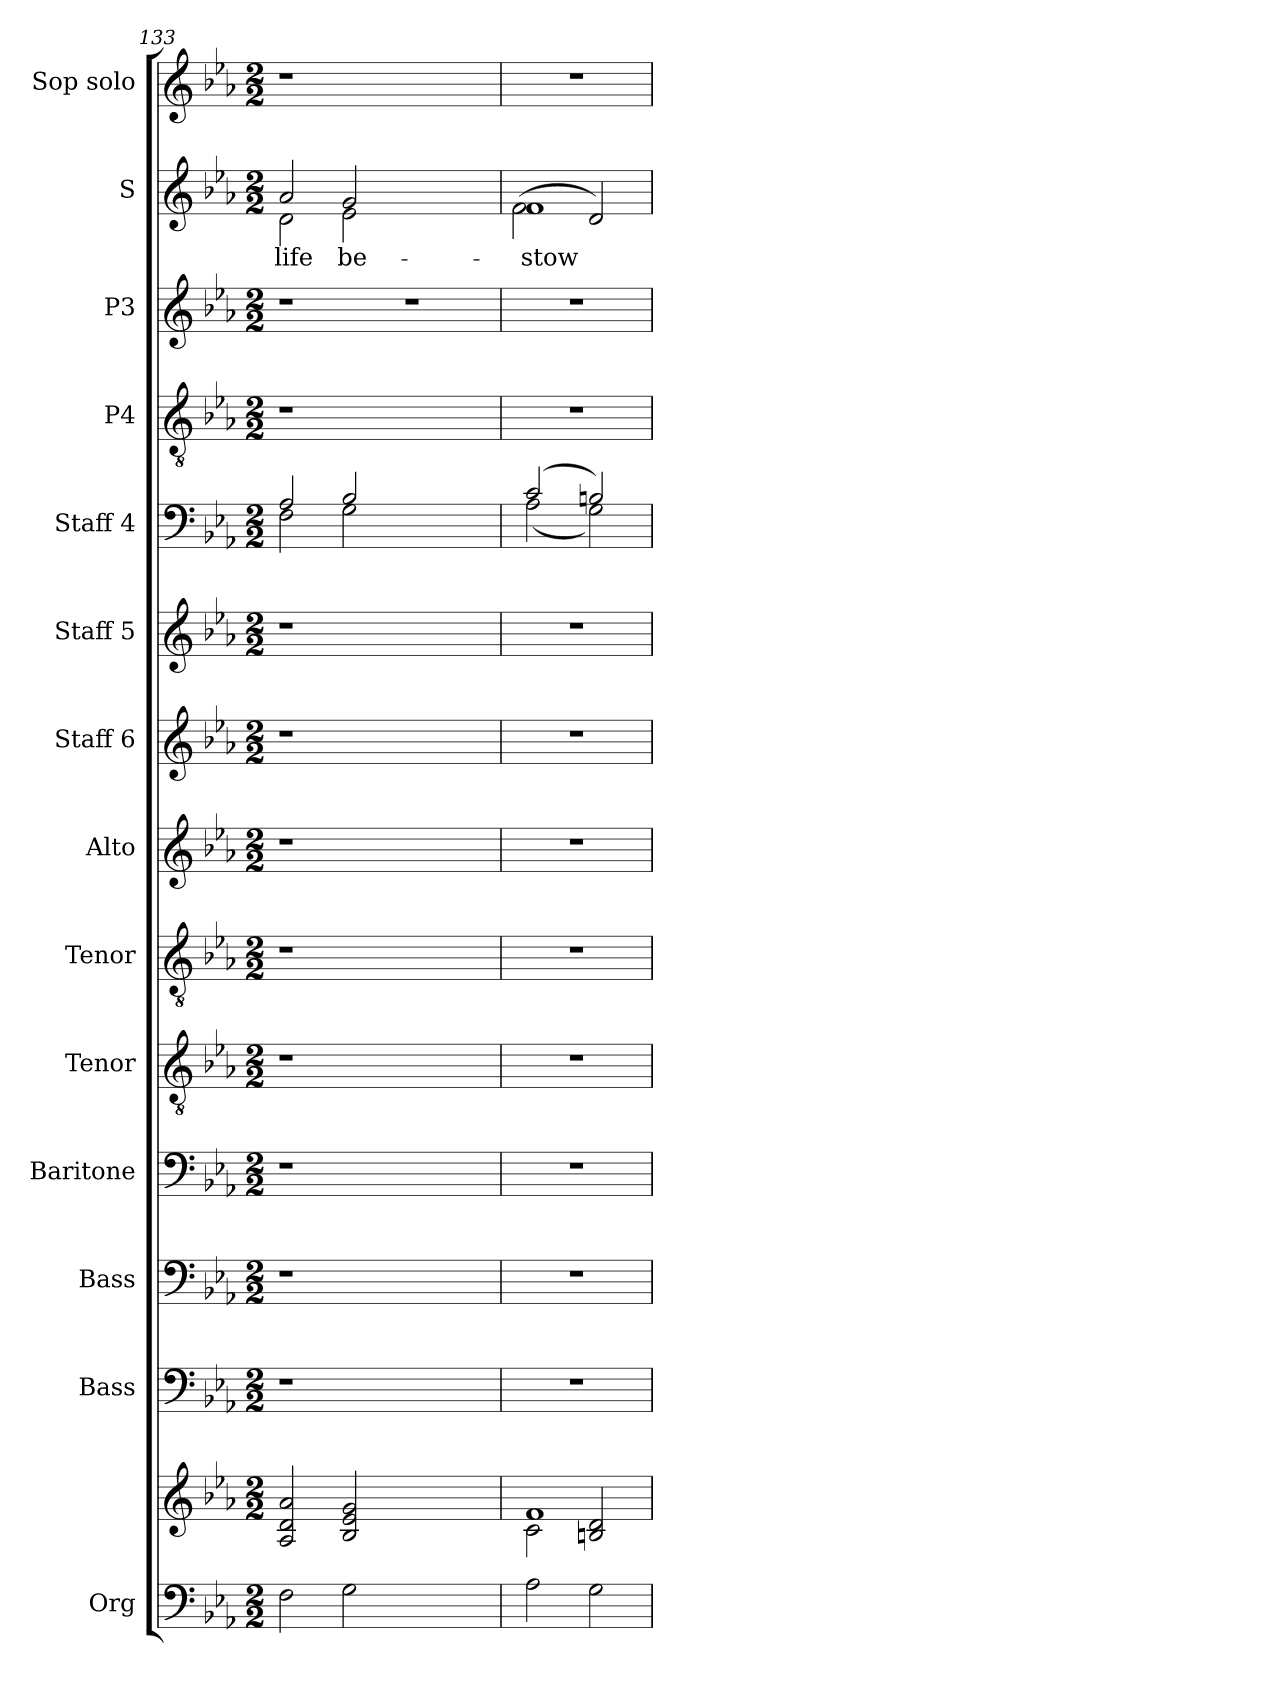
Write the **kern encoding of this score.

**kern	**kern	**kern	**kern	**kern	**kern	**kern	**kern	**kern	**kern	**kern	**kern	**kern	**kern	**text	**kern
*part14	*part14	*part13	*part12	*part11	*part10	*part9	*part8	*part7	*part6	*part5	*part4	*part3	*part2	*part2	*part1
*staff15	*staff14	*staff13	*staff12	*staff11	*staff10	*staff9	*staff8	*staff7	*staff6	*staff5	*staff4	*staff3	*staff2	*staff2	*staff1
*I"Org	*	*I"Bass	*I"Bass	*I"Baritone	*I"Tenor	*I"Tenor	*I"Alto	*I"Staff 6	*I"Staff 5	*I"Staff 4	*I"P4	*I"P3	*I"S	*	*I"Sop solo
*I'Org.	*	*I'B.	*I'B.	*I'Bar.	*I'T.	*I'T.	*I'A.	*I'Sta. 6	*I'Sta. 5	*I'Sta. 4	*	*	*	*	*I'S.
*clefF4	*clefG2	*clefF4	*clefF4	*clefF4	*clefGv2	*clefGv2	*clefG2	*clefG2	*clefG2	*clefF4	*clefGv2	*clefG2	*clefG2	*	*clefG2
*	*	*	*	*	*ITrd7c12	*ITrd7c12	*	*	*	*	*	*	*	*	*
*k[b-e-a-]	*k[b-e-a-]	*k[b-e-a-]	*k[b-e-a-]	*k[b-e-a-]	*k[b-e-a-]	*k[b-e-a-]	*k[b-e-a-]	*k[b-e-a-]	*k[b-e-a-]	*k[b-e-a-]	*k[b-e-a-]	*k[b-e-a-]	*k[b-e-a-]	*	*k[b-e-a-]
*E-:	*E-:	*E-:	*E-:	*E-:	*E-:	*E-:	*E-:	*E-:	*E-:	*E-:	*E-:	*E-:	*E-:	*	*E-:
*M2/2	*M2/2	*M2/2	*M2/2	*M2/2	*M2/2	*M2/2	*M2/2	*M2/2	*M2/2	*M2/2	*M2/2	*M2/2	*M2/2	*	*M2/2
=133	=133	=133	=133	=133	=133	=133	=133	=133	=133	=133	=133	=133	=133	=133	=133
*	*	*	*	*	*	*	*	*	*	*^	*	*	*^	*	*
!	!	!	!	!	!	!	!	!	!	!	!	!	!	!	!	!LO:LY:b:color=#000000	!
2Fi\	2A-i/ 2di 2a-i	1r	1r	1r	1r	1r	1r	1r	1r	2A-i/	2Fi\	1r	1r	2a-i/	2di\	life	1r
!	!	!	!	!	!	!	!	!	!	!	!	!	!	!	!	!LO:LY:b:color=#000000	!
2Gi\	2B-i/ 2e-i 2gi	.	.	.	.	.	.	.	.	2B-i/	2Gi\	.	.	2gi/	2e-i\	be-	.
1ryy	1ryy	1ryy	1ryy	1ryy	1ryy	1ryy	1ryy	1ryy	1ryy	1ryy	1ryy	1ryy	1r	1ryy	1ryy	.	1ryy
=134	=134	=134	=134	=134	=134	=134	=134	=134	=134	=134	=134	=134	=134	=134	=134	=134	=134
*	*^	*	*	*	*	*	*	*	*	*	*	*	*	*	*	*	*
!	!	!	!	!	!	!	!	!	!	!	!	!	!	!	!	!	!LO:LY:b:color=#000000	!
2A-i\	1fi	2ci\	1r	1r	1r	1r	1r	1r	1r	1r	(2ci/	(2A-i\	1r	1r	1fi	(2fi\	-stow-	1r
2Gi\	.	2Bni/ 2di	.	.	.	.	.	.	.	.	2Bni/)	2Gi\)	.	.	.	2di/)	.	.
*	*v	*v	*	*	*	*	*	*	*	*	*v	*v	*	*	*v	*v	*	*
=	=	=	=	=	=	=	=	=	=	=	=	=	=	=	=
*-	*-	*-	*-	*-	*-	*-	*-	*-	*-	*-	*-	*-	*-	*-	*-
